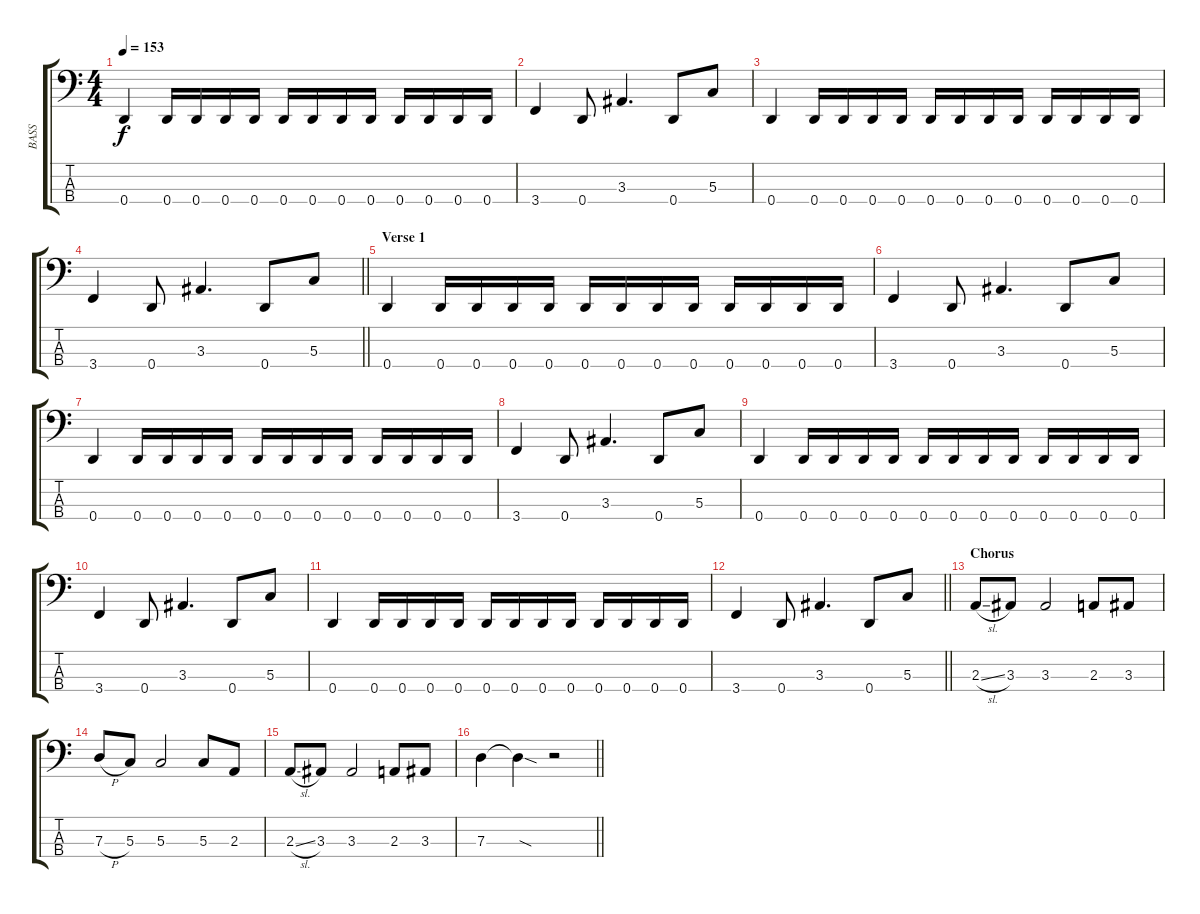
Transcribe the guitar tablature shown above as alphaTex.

\track ("BASS" "BASS") {instrument electricbassfinger}
\staff {score tabs}
\tuning (F2 C2 G1 D1) {hide}
\ts (4 4)
\tempo 153
\clef f4
\ks c
0.4.4{dy f instrument electricbassfinger} 0.4.16 0.4.16 0.4.16 0.4.16 0.4.16 0.4.16 0.4.16 0.4.16 0.4.16 0.4.16 0.4.16 0.4.16 |
3.4.4 0.4.8 3.3.4{d} 0.4.8 5.3.8 |
0.4.4 0.4.16 0.4.16 0.4.16 0.4.16 0.4.16 0.4.16 0.4.16 0.4.16 0.4.16 0.4.16 0.4.16 0.4.16 |
\barLineRight lightlight
3.4.4 0.4.8 3.3.4{d} 0.4.8 5.3.8 |
\section ("" "Verse 1")
0.4.4 0.4.16 0.4.16 0.4.16 0.4.16 0.4.16 0.4.16 0.4.16 0.4.16 0.4.16 0.4.16 0.4.16 0.4.16 |
3.4.4 0.4.8 3.3.4{d} 0.4.8 5.3.8 |
0.4.4 0.4.16 0.4.16 0.4.16 0.4.16 0.4.16 0.4.16 0.4.16 0.4.16 0.4.16 0.4.16 0.4.16 0.4.16 |
3.4.4 0.4.8 3.3.4{d} 0.4.8 5.3.8 |
0.4.4 0.4.16 0.4.16 0.4.16 0.4.16 0.4.16 0.4.16 0.4.16 0.4.16 0.4.16 0.4.16 0.4.16 0.4.16 |
3.4.4 0.4.8 3.3.4{d} 0.4.8 5.3.8 |
0.4.4 0.4.16 0.4.16 0.4.16 0.4.16 0.4.16 0.4.16 0.4.16 0.4.16 0.4.16 0.4.16 0.4.16 0.4.16 |
\barLineRight lightlight
3.4.4 0.4.8 3.3.4{d} 0.4.8 5.3.8 |
\section ("" "Chorus")
2.3{sl}.8 3.3.8 3.3.2 2.3.8 3.3.8 |
7.3{h}.8 5.3.8 5.3.2 5.3.8 2.3.8 |
2.3{sl}.8 3.3.8 3.3.2 2.3.8 3.3.8 |
\barLineRight lightlight
7.3.4 7.3{sod t}.4 r.2
